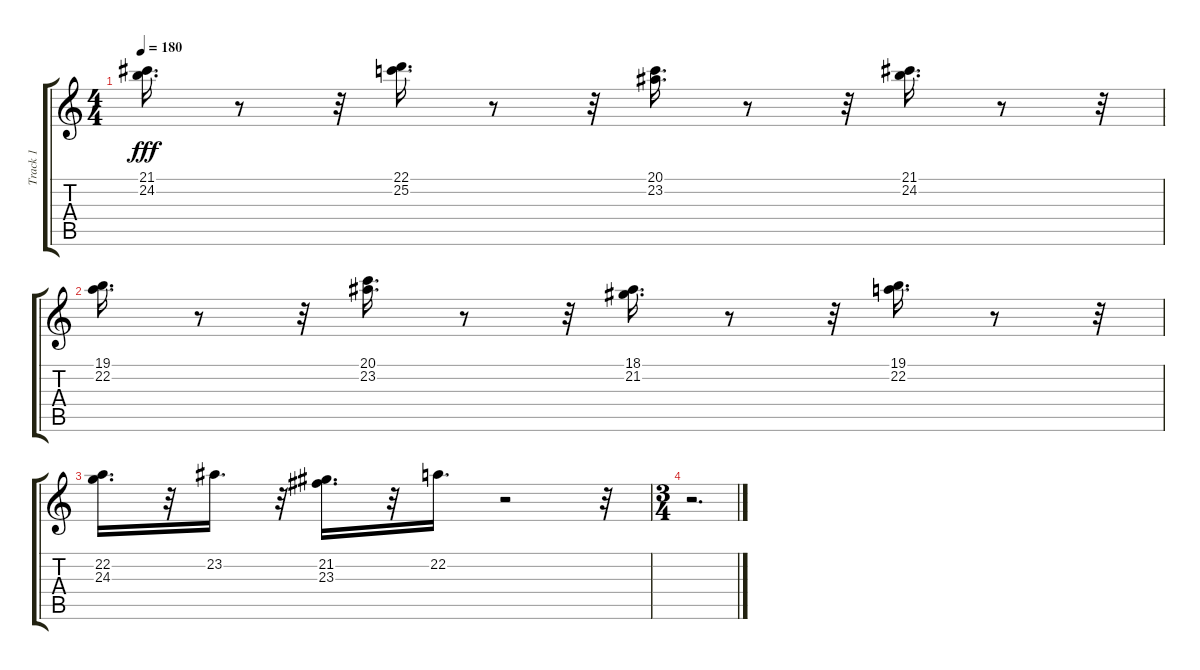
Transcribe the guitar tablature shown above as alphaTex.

\track ("Track 1" "Track 1") {instrument flute}
\staff {score tabs}
\tuning (E4 B3 G3 D3 A2 E2) {hide}
\ts (4 4)
\tempo 180
\clef g2
\ks c
(21.1 24.2).16{d dy fff} r.8 r.32 (22.1 25.2).16{d} r.8 r.32 (20.1 23.2).16{d} r.8 r.32 (21.1 24.2).16{d} r.8 r.32 |
(19.1 22.2).16{d} r.8 r.32 (20.1 23.2).16{d} r.8 r.32 (18.1 21.2).16{d} r.8 r.32 (19.1 22.2).16{d} r.8 r.32 |
(22.2 24.3).16{d} r.32 23.2.16{d} r.32 (21.2 23.3).16{d} r.32 22.2.16{d} r.2 r.32 |
\ts (3 4)
r.2{d}
